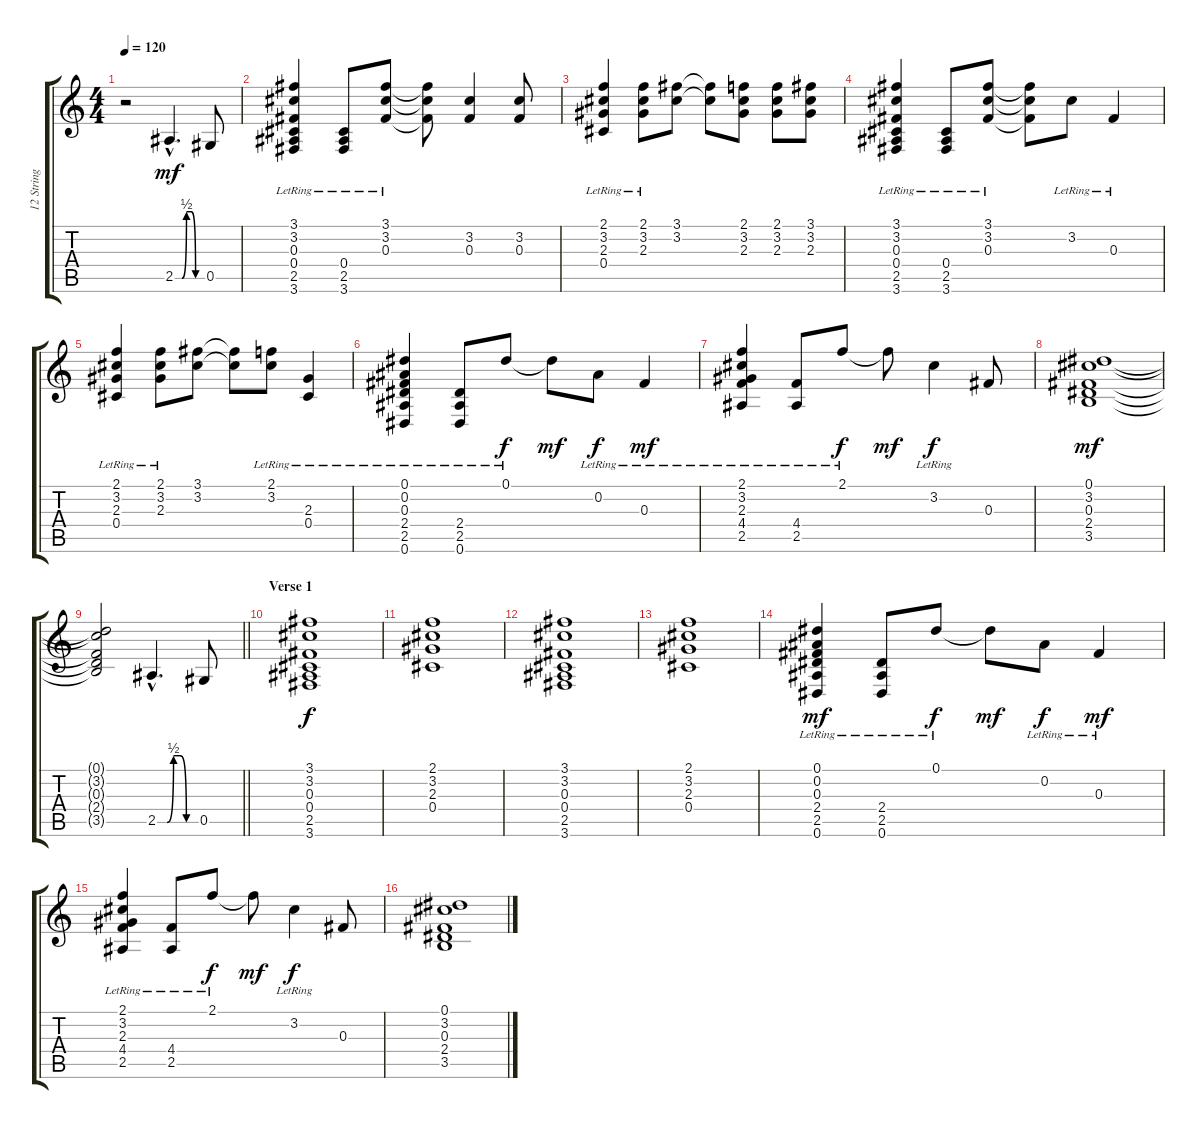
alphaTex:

\track ("12 String Guitar" "12 String ") {instrument acousticguitarsteel}
\staff {score tabs}
\tuning (Eb4 Bb3 Gb3 Db3 Ab2 Eb2) {hide}
\ts (4 4)
\tempo 120
\clef g2
\ks c
r.2{dy mf instrument acousticguitarsteel} 2.5{be (custom 0 0 5 0 10 0 15 0 25 2 35 2 45 0 60 0) hac}.4{d} 0.5.8 |
(3.1{lr} 3.2{lr} 0.3{lr} 0.4 2.5 3.6).4 (0.4{lr} 2.5{lr} 3.6{lr}).8 (3.1{lr} 3.2 0.3).8 (3.1{t} 3.2{t} 0.3{t}).8 (3.2 0.3).4 (3.2 0.3).8 |
(2.1 3.2 2.3 0.4{lr}).4 (2.1 3.2 2.3{lr}).8 (3.1 3.2).8 (3.1{t} 3.2{t}).8 (2.1 3.2 2.3).8 (2.1 3.2 2.3).8 (3.1 3.2 2.3).8 |
(3.1{lr} 3.2{lr} 0.3{lr} 0.4 2.5 3.6).4 (0.4{lr} 2.5{lr} 3.6{lr}).8 (3.1{lr} 3.2 0.3).8 (3.1{t} 3.2{t} 0.3{t}).8 3.2{lr}.8 0.3{lr}.4 |
(2.1 3.2 2.3 0.4{lr}).4 (2.1 3.2 2.3{lr}).8 (3.1 3.2).8 (3.1{t} 3.2{t}).8 (2.1{lr} 3.2{lr}).8 (2.3{lr} 0.4{lr}).4 |
(0.1 0.2{lr} 0.3{lr} 2.4 2.5 0.6).4 (2.4{lr} 2.5{lr} 0.6{lr}).8 0.1{lr}.8{dy f} 0.1{t}.8{dy mf} 0.2{lr}.8{dy f} 0.3{lr}.4{dy mf} |
(2.1{lr} 3.2{lr} 2.3{lr} 4.4 2.5).4 (4.4{lr} 2.5{lr}).8 2.1{lr}.8{dy f} 2.1{t}.8{dy mf} 3.2{lr}.4{dy f} 0.3.8 |
(0.1 3.2 0.3 2.4 3.5).1{dy mf} |
\barLineRight lightlight
(0.1{t} 3.2{t} 0.3{t} 2.4{t} 3.5{t}).2 2.5{be (custom 0 0 15 0 25 2 35 2 45 0 60 0) hac}.4{d} 0.5.8 |
\section ("" "Verse 1")
(3.1 3.2 0.3 0.4 2.5 3.6).1{dy f} |
(2.1 3.2 2.3 0.4).1 |
(3.1 3.2 0.3 0.4 2.5 3.6).1 |
(2.1 3.2 2.3 0.4).1 |
(0.1 0.2{lr} 0.3{lr} 2.4 2.5 0.6).4{dy mf} (2.4{lr} 2.5{lr} 0.6{lr}).8 0.1{lr}.8{dy f} 0.1{t}.8{dy mf} 0.2{lr}.8{dy f} 0.3{lr}.4{dy mf} |
(2.1{lr} 3.2{lr} 2.3{lr} 4.4 2.5).4 (4.4{lr} 2.5{lr}).8 2.1{lr}.8{dy f} 2.1{t}.8{dy mf} 3.2{lr}.4{dy f} 0.3.8 |
(0.1 3.2 0.3 2.4 3.5).1
